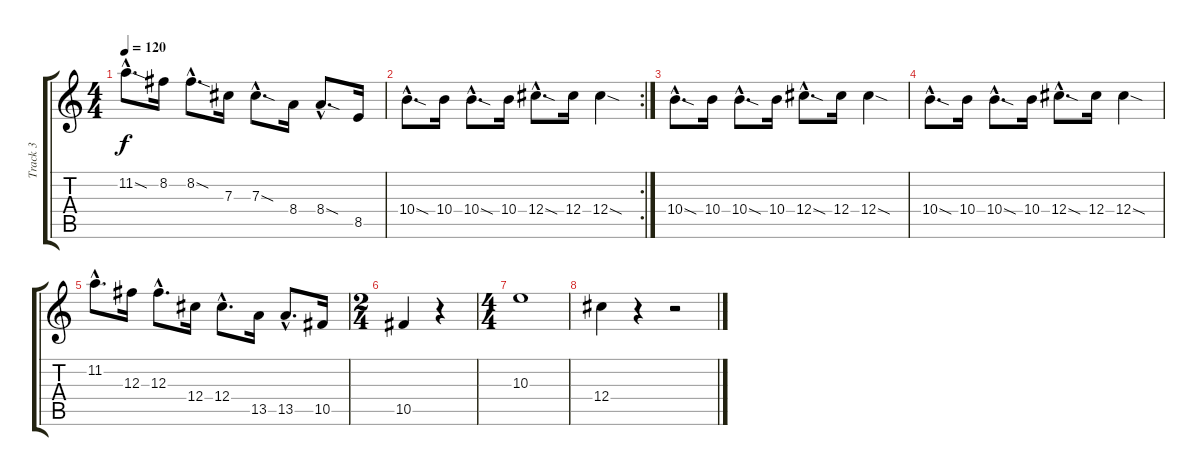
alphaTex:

\track ("Track 3" "Track 3") {instrument overdrivenguitar}
\staff {score tabs}
\tuning (Eb4 Bb3 Gb3 Db3 Ab2 Eb2) {hide}
\ts (4 4)
\tempo 120
\clef g2
\ks c
11.2{sod hac}.8{d dy f} 8.2.16 8.2{sod hac}.8{d} 7.3.16 7.3{sod hac}.8{d} 8.4.16 8.4{sod hac}.8{d} 8.5.16 |
\rc 2
10.4{sod hac}.8{d} 10.4.16 10.4{sod hac}.8{d} 10.4.16 12.4{sod hac}.8{d} 12.4.16 12.4{sod}.4 |
10.4{sod hac}.8{d} 10.4.16 10.4{sod hac}.8{d} 10.4.16 12.4{sod hac}.8{d} 12.4.16 12.4{sod}.4 |
10.4{sod hac}.8{d} 10.4.16 10.4{sod hac}.8{d} 10.4.16 12.4{sod hac}.8{d} 12.4.16 12.4{sod}.4 |
11.2{hac}.8{d} 12.3.16 12.3{hac}.8{d} 12.4.16 12.4{hac}.8{d} 13.5.16 13.5{hac}.8{d} 10.5.16 |
\ts (2 4)
10.5.4 r.4 |
\ts (4 4)
10.3.1 |
12.4.4 r.4 r.2
